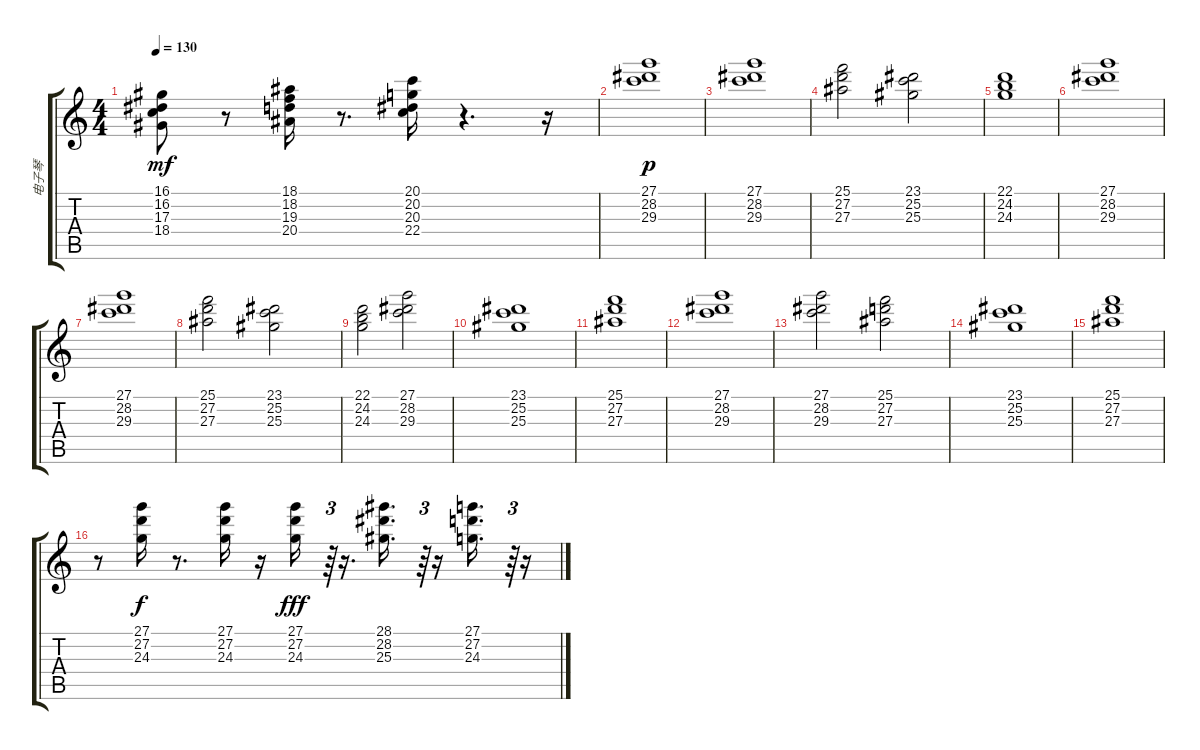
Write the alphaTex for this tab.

\track ("电子琴" "电子琴") {instrument stringensemble1}
\staff {score tabs}
\tuning (E4 B3 G3 D3 A2 E2) {hide}
\ts (4 4)
\tempo 130
\clef g2
\ks c
(16.1 16.2 17.3 18.4).8{dy mf} r.8 (18.1 18.2 19.3 20.4).16 r.8{d} (20.1 20.2 20.3 22.4).16 r.4{d} r.16 |
(27.1 28.2 29.3).1{dy p} |
(27.1 28.2 29.3).1 |
(25.1 27.2 27.3).2 (23.1 25.2 25.3).2 |
(22.1 24.2 24.3).1 |
(27.1 28.2 29.3).1 |
(27.1 28.2 29.3).1 |
(25.1 27.2 27.3).2 (23.1 25.2 25.3).2 |
(22.1 24.2 24.3).2 (27.1 28.2 29.3).2 |
(23.1 25.2 25.3).1 |
(25.1 27.2 27.3).1 |
(27.1 28.2 29.3).1 |
(27.1 28.2 29.3).2 (25.1 27.2 27.3).2 |
(23.1 25.2 25.3).1 |
(25.1 27.2 27.3).1 |
r.8 (27.1 27.2 24.3).16{dy f} r.8{d} (27.1 27.2 24.3).16 r.16 (27.1 27.2 24.3).16{dy fff} r.64{tu (3 2)} r.16{d} (28.1 28.2 25.3).16{d} r.64{tu (3 2)} r.16 (27.1 27.2 24.3).16{d} r.64{tu (3 2)} r.16
